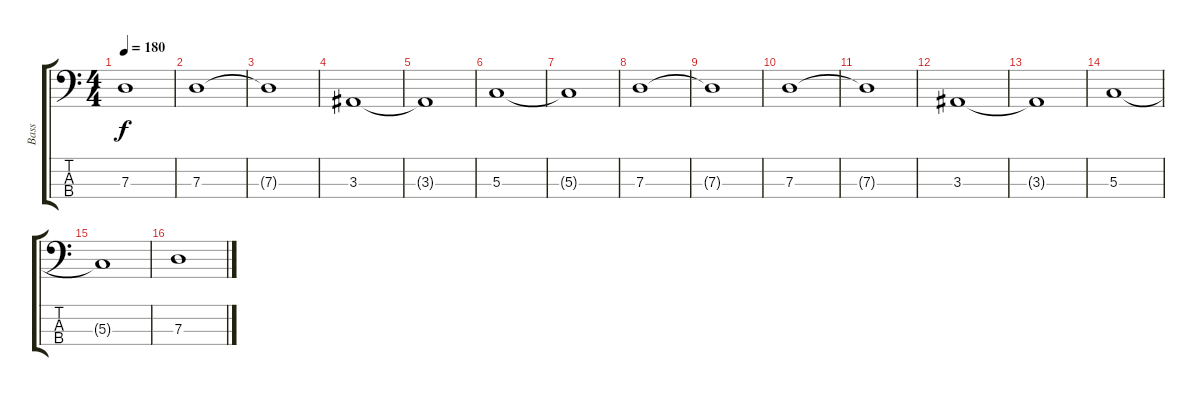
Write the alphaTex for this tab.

\track ("Bass" "Bass") {instrument electricbassfinger}
\staff {score tabs}
\tuning (F2 C2 G1 D1) {hide}
\ts (4 4)
\tempo 180
\clef f4
\ks c
7.3{t}.1{dy f} |
7.3.1 |
7.3{t}.1 |
3.3.1 |
3.3{t}.1 |
5.3.1 |
5.3{t}.1 |
7.3.1 |
7.3{t}.1 |
7.3.1 |
7.3{t}.1 |
3.3.1 |
3.3{t}.1 |
5.3.1 |
5.3{t}.1 |
7.3.1
